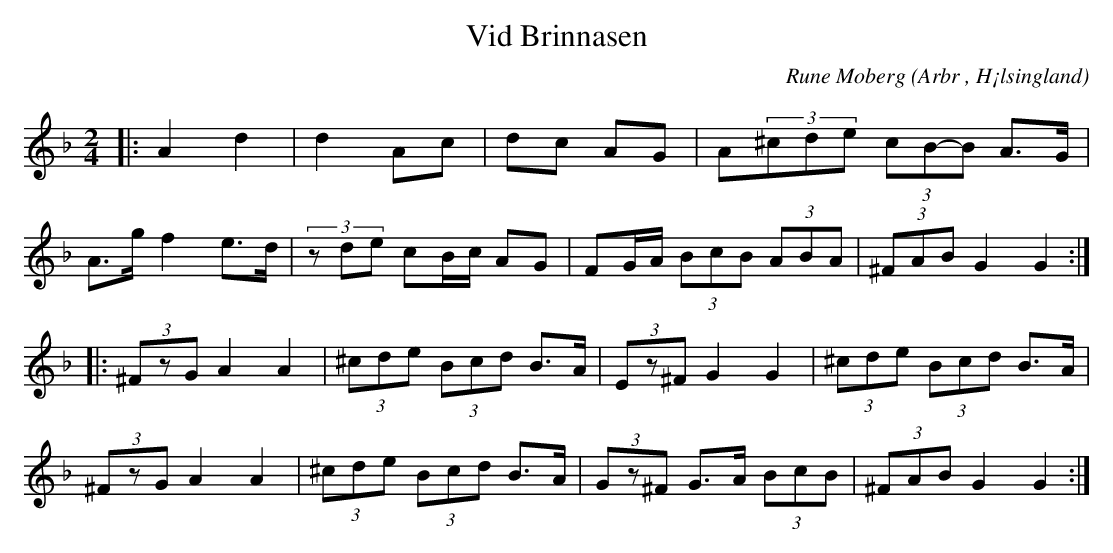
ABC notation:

X:1
T:Vid Brinnasen
C: Rune Moberg
O:Arbr , H¡lsingland
M:2/4
L:1/8
K:Dm
|: A2 d2|d2 Ac|dc AG|A(3^cde (3cB-B A>G|
A>g f2 e>d|(3zde cB/c/ AG|FG/A/ (3BcB (3ABA|(3^FAB G2 G2:|
|:(3^FzG A2 A2|(3^cde (3Bcd B>A|(3Ez^F G2 G2|(3^cde (3Bcd B>A|
(3^FzG A2 A2|(3^cde (3Bcd B>A| (3Gz^F G>A (3BcB|(3^FAB G2 G2:|
